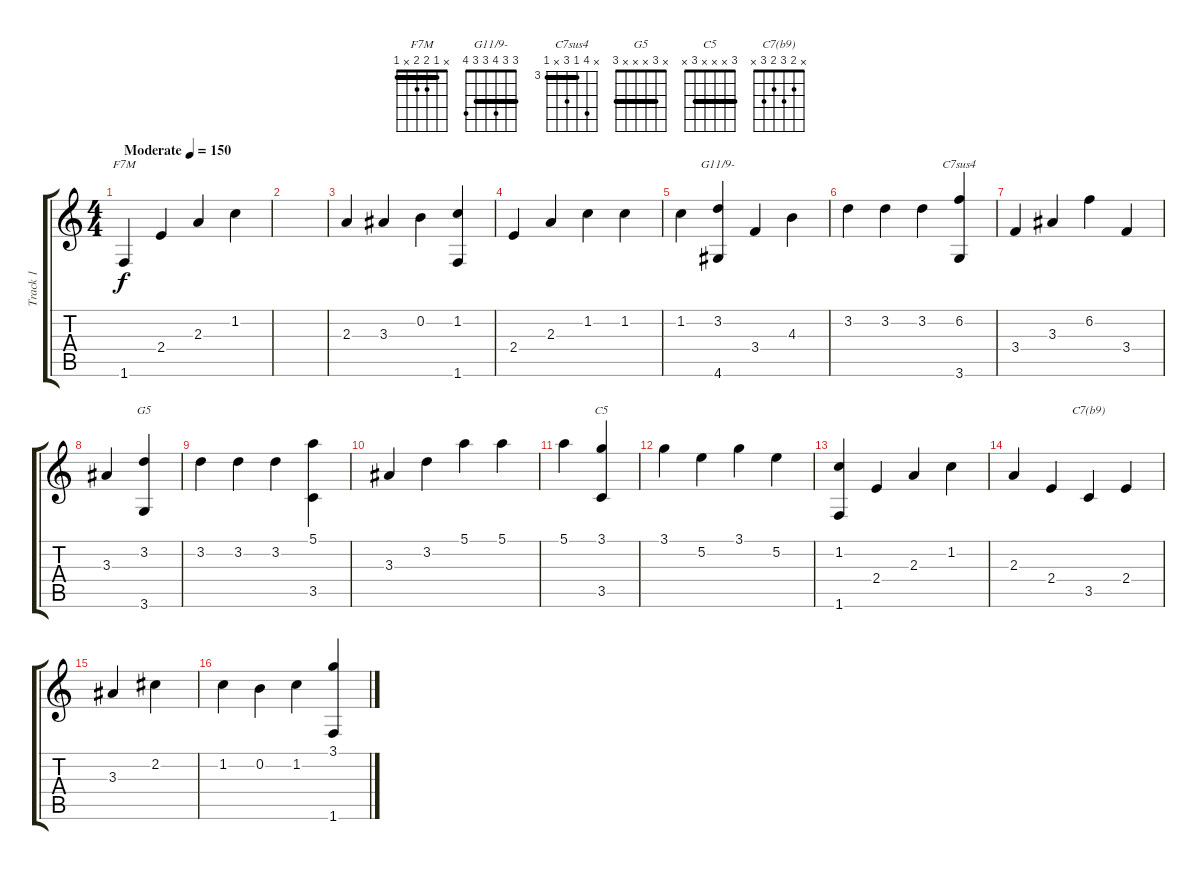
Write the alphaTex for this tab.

\track ("Track 1" "Track 1") {instrument acousticguitarnylon}
\staff {score tabs}
\tuning (E4 B3 G3 D3 A2 E2) {hide}
\chord ("F7M" x 1 2 2 x 1) {barre 1}
\chord ("G11/9-" 3 3 4 3 3 4) {barre 3}
\chord ("C7sus4" x 6 3 5 x 3) {firstfret 3 barre 3}
\chord ("G5" x 3 x x x 3) {barre 3}
\chord ("C5" 3 x x x 3 x) {barre 3}
\chord ("C7(b9)" x 2 3 2 3 x)
\ts (4 4)
\tempo (150 "Moderate")
\clef g2
\ks c
1.6.4{ch "F7M" dy f instrument acousticguitarnylon} 2.4.4 2.3.4 1.2.4 |
|
2.3.4 3.3.4 0.2.4 (1.2 1.6).4 |
2.4.4 2.3.4 1.2.4 1.2.4 |
1.2.4 (3.2 4.6).4{ch "G11/9-"} 3.4.4 4.3.4 |
3.2.4 3.2.4 3.2.4 (6.2 3.6).4{ch "C7sus4"} |
3.4.4 3.3.4 6.2.4 3.4.4 |
3.3.4 (3.2 3.6).4{ch "G5"} |
3.2.4 3.2.4 3.2.4 (5.1 3.5).4 |
3.3.4 3.2.4 5.1.4 5.1.4 |
5.1.4 (3.1 3.5).4{ch "C5"} |
3.1.4 5.2.4 3.1.4 5.2.4 |
(1.2 1.6).4 2.4.4 2.3.4 1.2.4 |
2.3.4 2.4.4 3.5.4{ch "C7(b9)"} 2.4.4 |
3.3.4 2.2.4 |
1.2.4 0.2.4 1.2.4 (3.1 1.6).4
